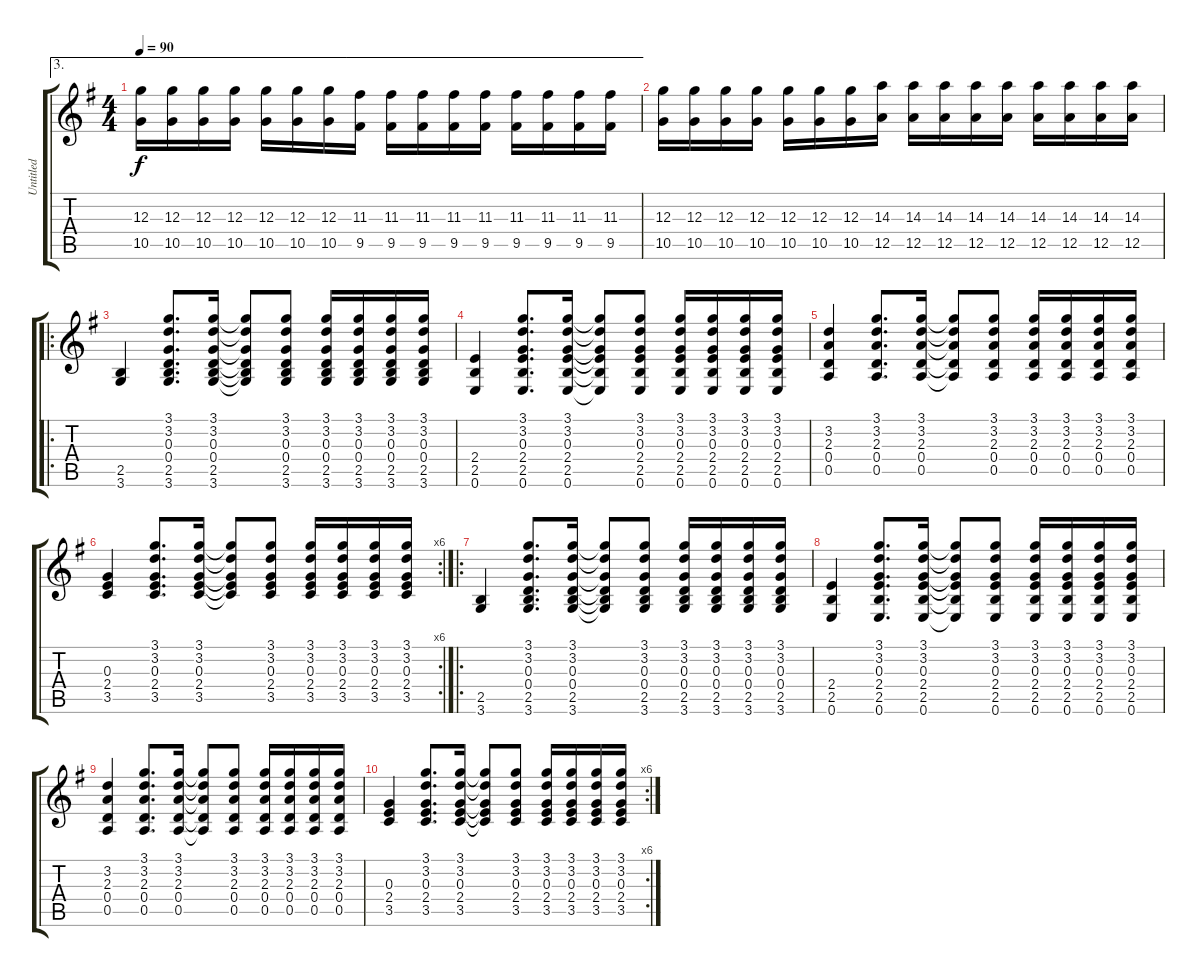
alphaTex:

\track ("Untitled" "Untitled") {instrument distortionguitar}
\staff {score tabs}
\tuning (E4 B3 G3 D3 A2 E2) {hide}
\ae 3
\ts (4 4)
\tempo 90
\clef g2
\ks g
(12.3 10.5).16{dy f} (12.3 10.5).16 (12.3 10.5).16 (12.3 10.5).16 (12.3 10.5).16 (12.3 10.5).16 (12.3 10.5).16 (11.3 9.5).16 (11.3 9.5).16 (11.3 9.5).16 (11.3 9.5).16 (11.3 9.5).16 (11.3 9.5).16 (11.3 9.5).16 (11.3 9.5).16 (11.3 9.5).16 |
(12.3 10.5).16 (12.3 10.5).16 (12.3 10.5).16 (12.3 10.5).16 (12.3 10.5).16 (12.3 10.5).16 (12.3 10.5).16 (14.3 12.5).16 (14.3 12.5).16 (14.3 12.5).16 (14.3 12.5).16 (14.3 12.5).16 (14.3 12.5).16 (14.3 12.5).16 (14.3 12.5).16 (14.3 12.5).16 |
\ro
(2.5 3.6).4 (3.1 3.2 0.3 0.4 2.5 3.6).8{d} (3.1 3.2 0.3 0.4 2.5 3.6).16 (3.1{t} 3.2{t} 0.3{t} 0.4{t} 2.5{t} 3.6{t}).8 (3.1 3.2 0.3 0.4 2.5 3.6).8 (3.1 3.2 0.3 0.4 2.5 3.6).16 (3.1 3.2 0.3 0.4 2.5 3.6).16 (3.1 3.2 0.3 0.4 2.5 3.6).16 (3.1 3.2 0.3 0.4 2.5 3.6).16 |
(2.4 2.5 0.6).4 (3.1 3.2 0.3 2.4 2.5 0.6).8{d} (3.1 3.2 0.3 2.4 2.5 0.6).16 (3.1{t} 3.2{t} 0.3{t} 2.4{t} 2.5{t} 0.6{t}).8 (3.1 3.2 0.3 2.4 2.5 0.6).8 (3.1 3.2 0.3 2.4 2.5 0.6).16 (3.1 3.2 0.3 2.4 2.5 0.6).16 (3.1 3.2 0.3 2.4 2.5 0.6).16 (3.1 3.2 0.3 2.4 2.5 0.6).16 |
(3.2 2.3 0.4 0.5).4 (3.1 3.2 2.3 0.4 0.5).8{d} (3.1 3.2 2.3 0.4 0.5).16 (3.1{t} 3.2{t} 2.3{t} 0.4{t} 0.5{t}).8 (3.1 3.2 2.3 0.4 0.5).8 (3.1 3.2 2.3 0.4 0.5).16 (3.1 3.2 2.3 0.4 0.5).16 (3.1 3.2 2.3 0.4 0.5).16 (3.1 3.2 2.3 0.4 0.5).16 |
\rc 6
(0.3 2.4 3.5).4 (3.1 3.2 0.3 2.4 3.5).8{d} (3.1 3.2 0.3 2.4 3.5).16 (3.1{t} 3.2{t} 0.3{t} 2.4{t} 3.5{t}).8 (3.1 3.2 0.3 2.4 3.5).8 (3.1 3.2 0.3 2.4 3.5).16 (3.1 3.2 0.3 2.4 3.5).16 (3.1 3.2 0.3 2.4 3.5).16 (3.1 3.2 0.3 2.4 3.5).16 |
\ro
(2.5 3.6).4 (3.1 3.2 0.3 0.4 2.5 3.6).8{d} (3.1 3.2 0.3 0.4 2.5 3.6).16 (3.1{t} 3.2{t} 0.3{t} 0.4{t} 2.5{t} 3.6{t}).8 (3.1 3.2 0.3 0.4 2.5 3.6).8 (3.1 3.2 0.3 0.4 2.5 3.6).16 (3.1 3.2 0.3 0.4 2.5 3.6).16 (3.1 3.2 0.3 0.4 2.5 3.6).16 (3.1 3.2 0.3 0.4 2.5 3.6).16 |
(2.4 2.5 0.6).4 (3.1 3.2 0.3 2.4 2.5 0.6).8{d} (3.1 3.2 0.3 2.4 2.5 0.6).16 (3.1{t} 3.2{t} 0.3{t} 2.4{t} 2.5{t} 0.6{t}).8 (3.1 3.2 0.3 2.4 2.5 0.6).8 (3.1 3.2 0.3 2.4 2.5 0.6).16 (3.1 3.2 0.3 2.4 2.5 0.6).16 (3.1 3.2 0.3 2.4 2.5 0.6).16 (3.1 3.2 0.3 2.4 2.5 0.6).16 |
(3.2 2.3 0.4 0.5).4 (3.1 3.2 2.3 0.4 0.5).8{d} (3.1 3.2 2.3 0.4 0.5).16 (3.1{t} 3.2{t} 2.3{t} 0.4{t} 0.5{t}).8 (3.1 3.2 2.3 0.4 0.5).8 (3.1 3.2 2.3 0.4 0.5).16 (3.1 3.2 2.3 0.4 0.5).16 (3.1 3.2 2.3 0.4 0.5).16 (3.1 3.2 2.3 0.4 0.5).16 |
\rc 6
(0.3 2.4 3.5).4 (3.1 3.2 0.3 2.4 3.5).8{d} (3.1 3.2 0.3 2.4 3.5).16 (3.1{t} 3.2{t} 0.3{t} 2.4{t} 3.5{t}).8 (3.1 3.2 0.3 2.4 3.5).8 (3.1 3.2 0.3 2.4 3.5).16 (3.1 3.2 0.3 2.4 3.5).16 (3.1 3.2 0.3 2.4 3.5).16 (3.1 3.2 0.3 2.4 3.5).16
